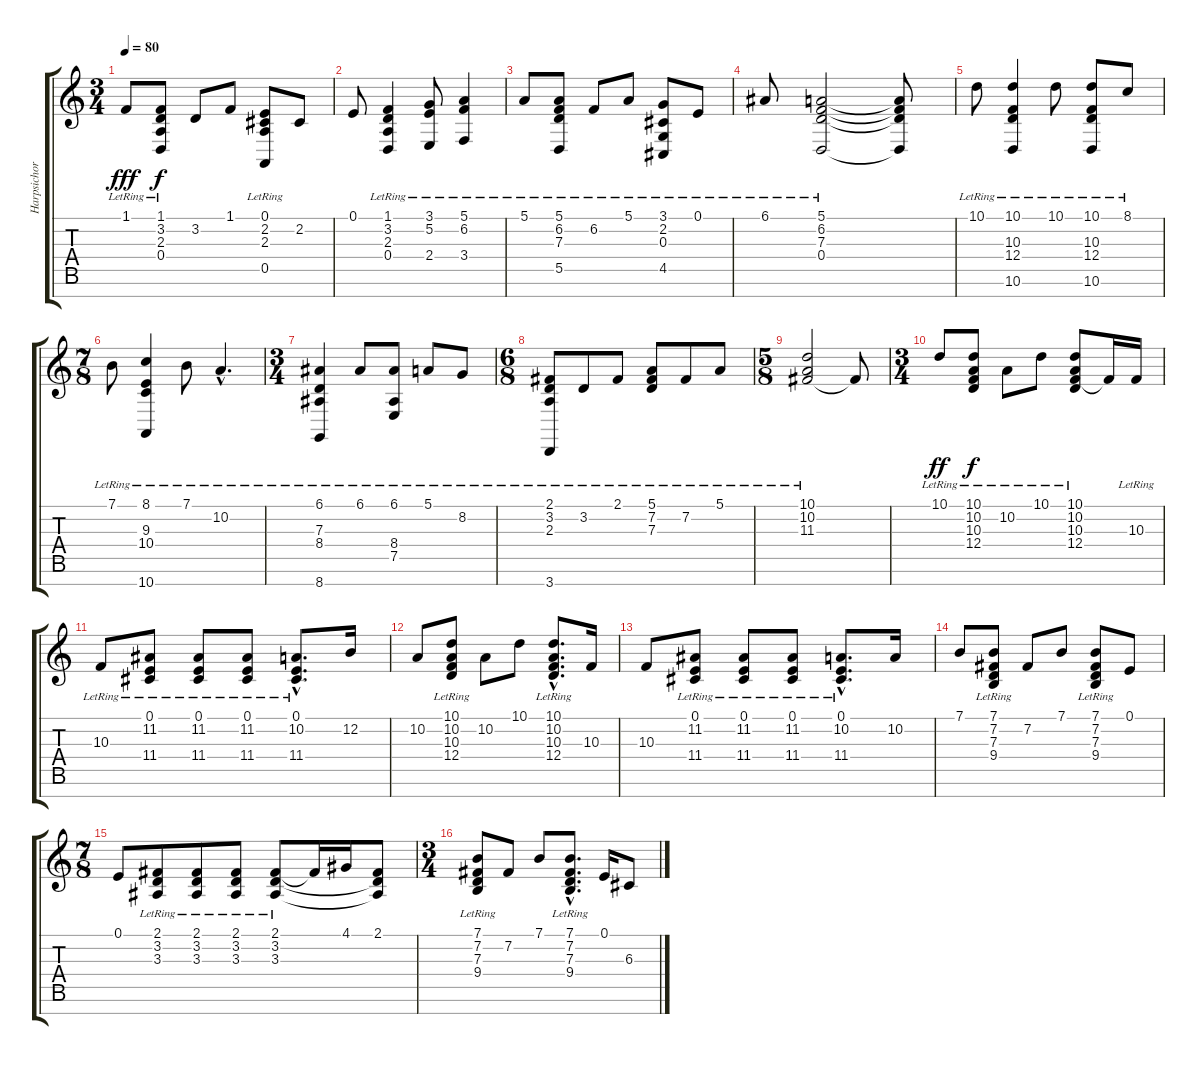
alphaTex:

\track ("Harpsichord" "Harpsichor") {instrument harpsichord}
\staff {score tabs}
\tuning (E4 B3 G3 D3 A2 E2 B1) {hide}
\ts (3 4)
\tempo 80
\clef g2
\ks c
1.1{lr}.8{dy fff} (1.1{lr} 3.2 2.3{lr} 0.4{lr}).8{dy f} 3.2.8 1.1.8 (0.1{lr} 2.2 2.3{lr} 0.5{lr}).8 2.2.8 |
0.1.8 (1.1{lr} 3.2{lr} 2.3{lr} 0.4).4 (3.1{lr} 5.2{lr} 2.4{lr}).8 (5.1{lr} 6.2{lr} 3.4{lr}).4 |
5.1{lr}.8 (5.1{lr} 6.2{lr} 7.3{lr} 5.5{lr}).8 6.2{lr}.8 5.1{lr}.8 (3.1{lr} 2.2{lr} 0.3{lr} 4.5{lr}).8 0.1{lr}.8 |
6.1{lr}.8 (5.1{lr} 6.2{lr} 7.3{lr} 0.4{lr}).2 (5.1{t} 6.2{t} 7.3{t} 0.4{t}).8 |
10.1{lr}.8 (10.1{lr} 10.3{lr} 12.4{lr} 10.6{lr}).4 10.1{lr}.8 (10.1{lr} 10.3{lr} 12.4{lr} 10.6{lr}).8 8.1{lr}.8 |
\ts (7 8)
7.1{lr}.8 (8.1{lr} 9.3{lr} 10.4{lr} 10.7{lr}).4 7.1{lr}.8 10.2{hac lr}.4{d} |
\ts (3 4)
(6.1{lr} 7.3{lr} 8.4{lr} 8.7{lr}).4 6.1{lr}.8 (6.1{lr} 8.4{lr} 7.5{lr}).8 5.1{lr}.8 8.2{lr}.8 |
\ts (6 8)
(2.1{lr} 3.2{lr} 2.3{lr} 3.7{lr}).8 3.2{lr}.8 2.1{lr}.8 (5.1{lr} 7.2{lr} 7.3{lr}).8 7.2{lr}.8 5.1{lr}.8 |
\ts (5 8)
(10.1{lr} 10.2{lr} 11.3{lr}).2 11.3{t}.8 |
\ts (3 4)
10.1{lr}.8{dy ff} (10.1{lr} 10.2{lr} 10.3{lr} 12.4{lr}).8{dy f} 10.2{lr}.8 10.1{lr}.8 (10.1{lr} 10.2{lr} 10.3{lr} 12.4{lr}).8 10.3{t}.16 10.3{lr}.16 |
10.3{lr}.8 (0.1{lr} 11.2{lr} 11.4{lr}).8 (0.1{lr} 11.2{lr} 11.4{lr}).8 (0.1{lr} 11.2{lr} 11.4{lr}).8 (0.1{hac lr} 10.2{hac lr} 11.4{hac lr}).8{d} 12.2.16 |
10.2.8 (10.1{lr} 10.2{lr} 10.3{lr} 12.4{lr}).8 10.2.8 10.1.8 (10.1{hac lr} 10.2{hac lr} 10.3{hac lr} 12.4{hac lr}).8{d} 10.3.16 |
10.3.8 (0.1{lr} 11.2{lr} 11.4{lr}).8 (0.1{lr} 11.2{lr} 11.4{lr}).8 (0.1{lr} 11.2{lr} 11.4{lr}).8 (0.1{hac lr} 10.2{hac lr} 11.4{hac lr}).8{d} 10.2.16 |
7.1.8 (7.1{lr} 7.2{lr} 7.3{lr} 9.4{lr}).8 7.2.8 7.1.8 (7.1{lr} 7.2{lr} 7.3{lr} 9.4{lr}).8 0.1.8 |
\ts (7 8)
0.1.8 (2.1{lr} 3.2{lr} 3.3{lr}).8 (2.1{lr} 3.2{lr} 3.3{lr}).8 (2.1{lr} 3.2{lr} 3.3{lr}).8 (2.1{lr} 3.2{lr} 3.3{lr}).8 2.1{t}.16 4.1.16 (2.1 3.2{t} 3.3{t}).8 |
\ts (3 4)
(7.1{lr} 7.2{lr} 7.3{lr} 9.4{lr}).8 7.2.8 7.1.8 (7.1{hac lr} 7.2{hac lr} 7.3{hac lr} 9.4{hac lr}).8{d} 0.1.16 6.3.8
